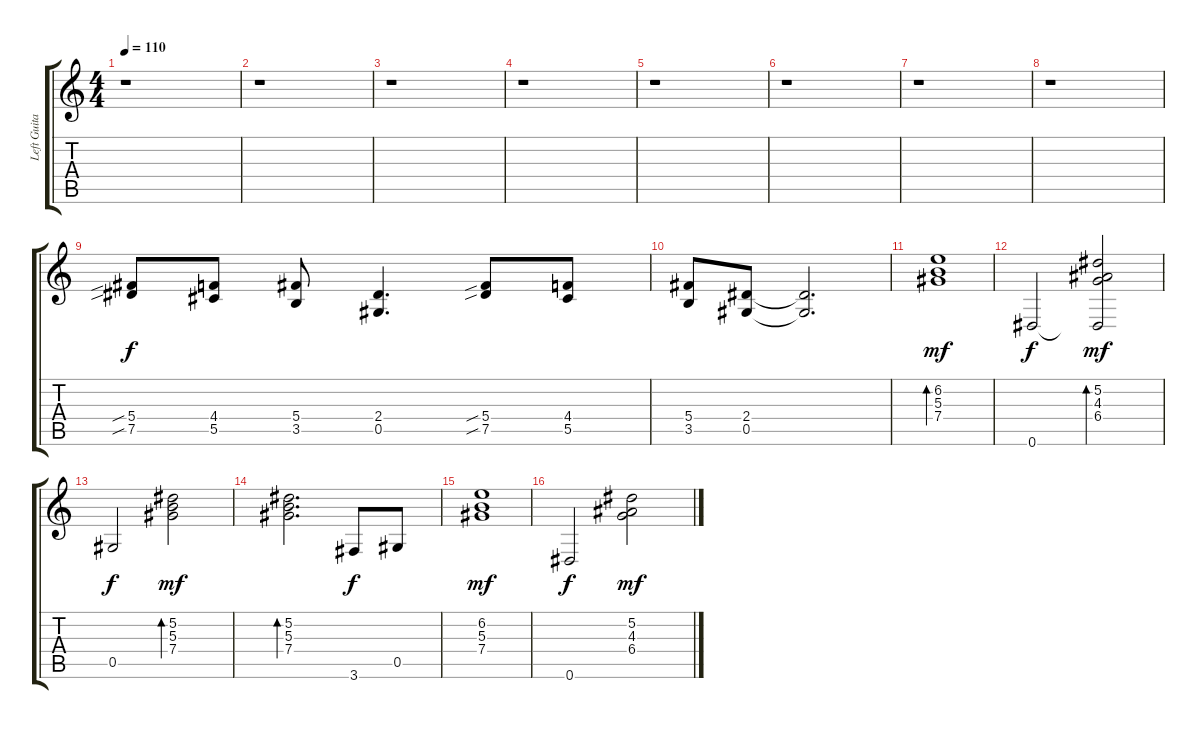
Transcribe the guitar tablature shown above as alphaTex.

\track ("Left Guitar" "Left Guita") {instrument overdrivenguitar}
\staff {score tabs}
\tuning (Eb4 Bb3 Gb3 Db3 Ab2 Eb2) {hide}
\ts (4 4)
\tempo 110
\clef g2
\ks c
r.1{dy f} |
r.1 |
r.1 |
r.1 |
r.1 |
r.1 |
r.1 |
r.1 |
(5.4{sib} 7.5{sib}).8 (4.4 5.5).8 (5.4 3.5).8 (2.4 0.5).4{d} (5.4{sib} 7.5{sib}).8 (4.4 5.5).8 |
(5.4 3.5).8 (2.4 0.5).8 (2.4{t} 0.5{t}).2{d} |
(6.2 5.3 7.4).1{bd 240 dy mf volume 11} |
0.6.2{dy f} (5.2 4.3 6.4 0.6{t}).2{bd 240 dy mf} |
0.5.2{dy f} (5.2 5.3 7.4).2{bd 240 dy mf} |
(5.2 5.3 7.4).2{d bd 240} 3.6.8{dy f} 0.5.8 |
(6.2 5.3 7.4).1{dy mf} |
0.6.2{dy f} (5.2 4.3 6.4).2{dy mf}
